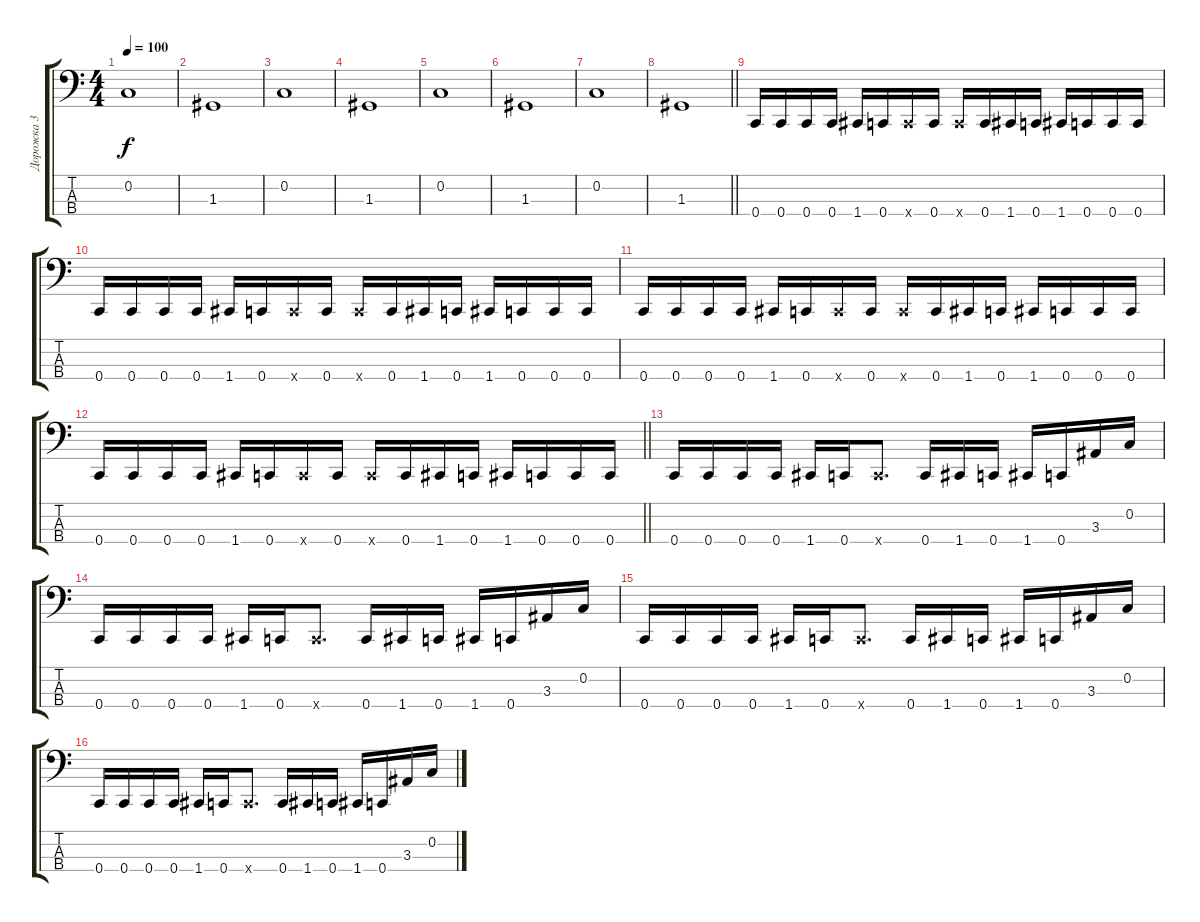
\track ("Дорожка 3" "Дорожка 3") {instrument electricbassfinger}
\staff {score tabs}
\tuning (F2 C2 G1 C1) {hide}
\ts (4 4)
\tempo 100
\clef f4
\ks c
0.2.1{dy f} |
1.3.1 |
0.2.1 |
1.3.1 |
0.2.1 |
1.3.1 |
0.2.1 |
\barLineRight lightlight
1.3.1 |
0.4.16 0.4.16 0.4.16 0.4.16 1.4.16 0.4.16 0.4{x}.16 0.4.16 0.4{x}.16 0.4.16 1.4.16 0.4.16 1.4.16 0.4.16 0.4.16 0.4.16 |
0.4.16 0.4.16 0.4.16 0.4.16 1.4.16 0.4.16 0.4{x}.16 0.4.16 0.4{x}.16 0.4.16 1.4.16 0.4.16 1.4.16 0.4.16 0.4.16 0.4.16 |
0.4.16 0.4.16 0.4.16 0.4.16 1.4.16 0.4.16 0.4{x}.16 0.4.16 0.4{x}.16 0.4.16 1.4.16 0.4.16 1.4.16 0.4.16 0.4.16 0.4.16 |
\barLineRight lightlight
0.4.16 0.4.16 0.4.16 0.4.16 1.4.16 0.4.16 0.4{x}.16 0.4.16 0.4{x}.16 0.4.16 1.4.16 0.4.16 1.4.16 0.4.16 0.4.16 0.4.16 |
0.4.16 0.4.16 0.4.16 0.4.16 1.4.16 0.4.16 0.4{x}.8{d} 0.4.16 1.4.16 0.4.16 1.4.16 0.4.16 3.3.16 0.2.16 |
0.4.16 0.4.16 0.4.16 0.4.16 1.4.16 0.4.16 0.4{x}.8{d} 0.4.16 1.4.16 0.4.16 1.4.16 0.4.16 3.3.16 0.2.16 |
0.4.16 0.4.16 0.4.16 0.4.16 1.4.16 0.4.16 0.4{x}.8{d} 0.4.16 1.4.16 0.4.16 1.4.16 0.4.16 3.3.16 0.2.16 |
0.4.16 0.4.16 0.4.16 0.4.16 1.4.16 0.4.16 0.4{x}.8{d} 0.4.16 1.4.16 0.4.16 1.4.16 0.4.16 3.3.16 0.2.16
